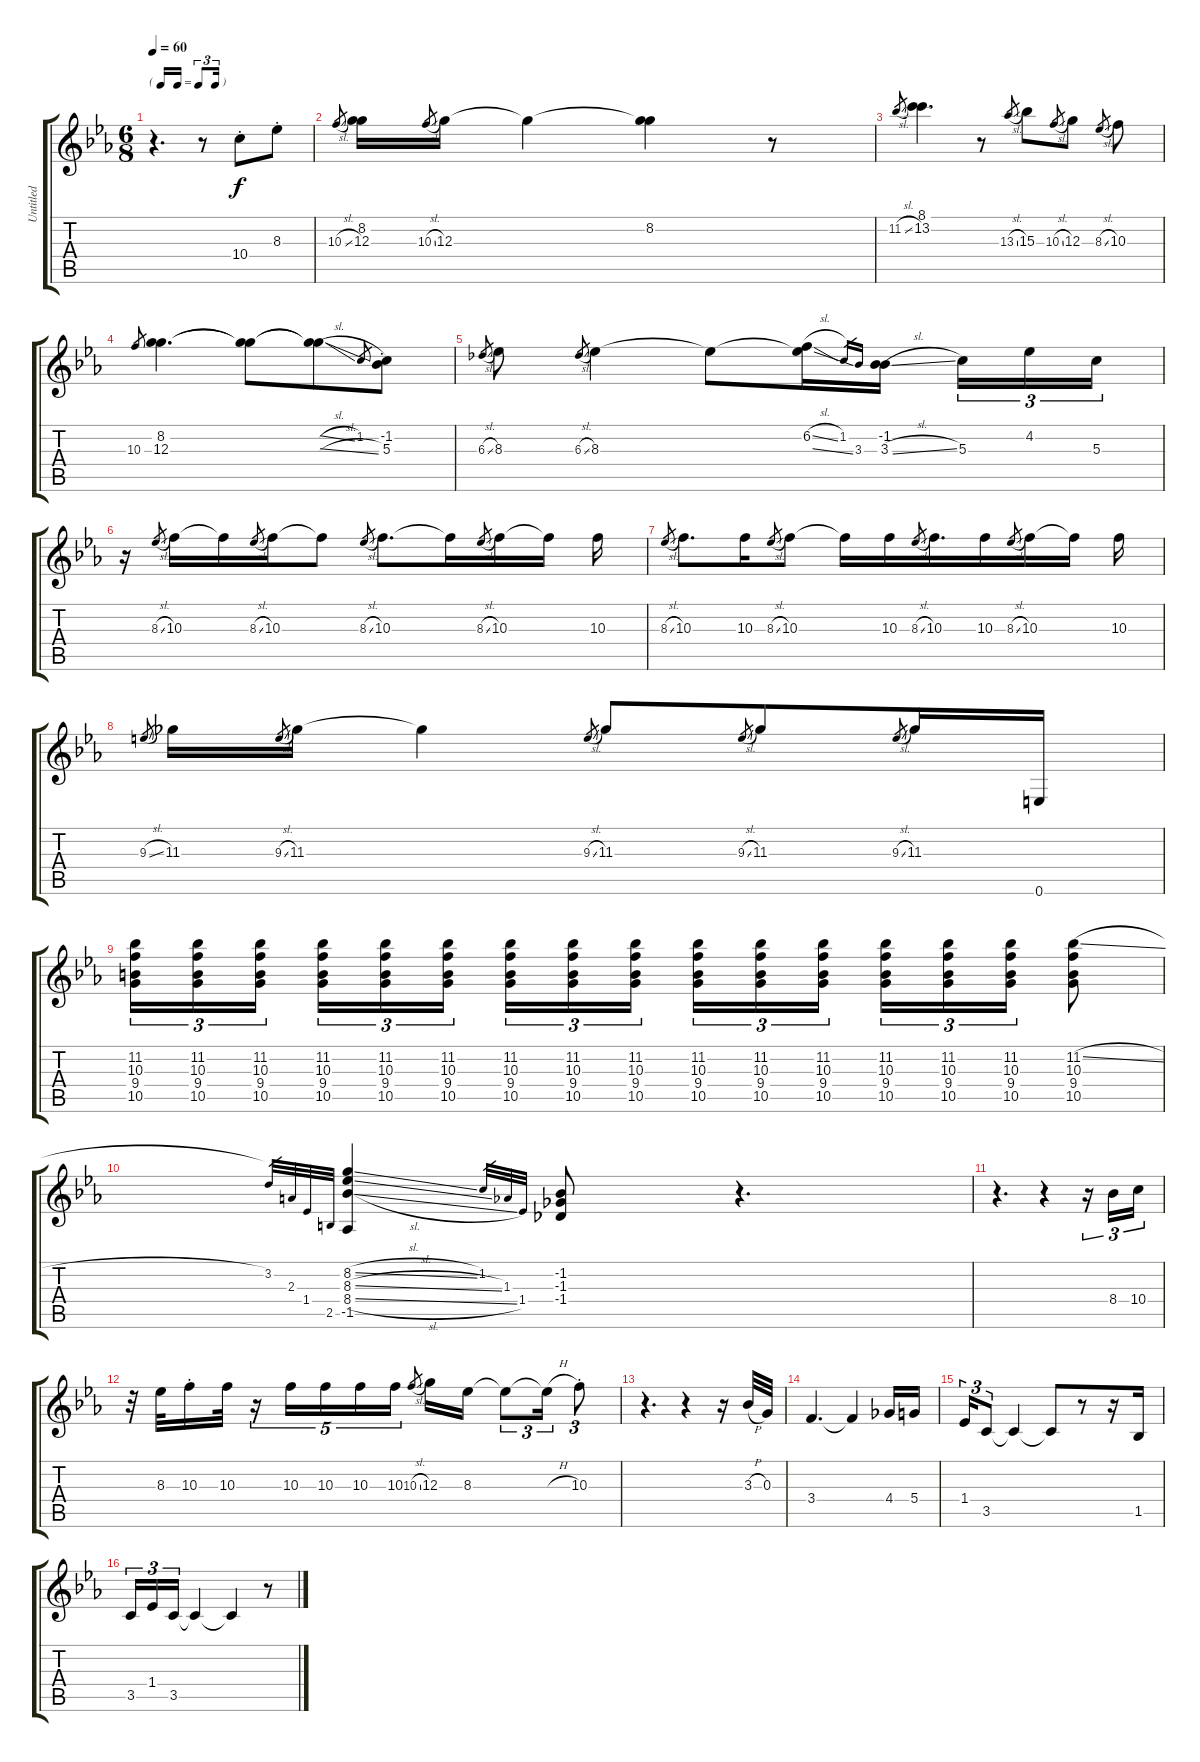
\track ("Untitled" "Untitled") {instrument acousticguitarnylon}
\staff {score tabs}
\tuning (E4 B3 G3 D3 A2 E2) {hide}
\ts (6 8)
\tf triplet16th
\tempo 60
\clef g2
\ks eb
r.4{d dy f} r.8 10.4{st}.8 8.3{st}.8 |
10.3{sl}.8{gr} (8.2 12.3).16 10.3{sl}.8{gr} 12.3.16 12.3{t}.4 (8.2 12.3{t}).4 r.8 |
11.2{sl}.8{gr} (8.1 13.2).4{d} r.8 13.3{sl}.8{gr} 15.3.8 10.3{sl}.8{gr} 12.3.8 8.3{sl}.8{gr} 10.3.8 |
10.3.8{gr} (8.2 12.3).4{d} (8.2{t} 12.3{t}).8 (8.2{sl t} 12.3{sl t}).8 1.2.8{gr} (-1.2 5.3{st}).8 |
6.3{sl}.8{gr} 8.3.8 6.3{sl}.8{gr} 8.3.4 8.3{t}.8 (6.2{sl} 8.3{ss t}).16 1.2.16{gr} 3.3.16{gr} (-1.2 3.3{sl}).16{beam splitsecondary} 5.3.16{tu (3 2)} 4.2.16{tu (3 2)} 5.3.16{tu (3 2)} |
r.16 8.3{sl}.8{gr} 10.3.16 10.3{t}.16 8.3{sl}.8{gr} 10.3.16 10.3{t}.8 8.3{sl}.8{gr} 10.3.8{d} 10.3{t}.16 8.3{sl}.8{gr} 10.3.16 10.3{t}.16 10.3.16 |
8.3{sl}.8{gr} 10.3.8{d} 10.3.16 8.3{sl}.8{gr} 10.3.8 10.3{t}.16 10.3.16 8.3{sl}.8{gr} 10.3.16{d} 10.3.16 8.3{sl}.8{gr} 10.3.16 10.3{t}.16 10.3.16 |
9.3{sl}.8{gr} 11.3.16 9.3{sl}.8{gr} 11.3.16 11.3{t}.4 9.3{sl}.8{gr} 11.3.8 9.3{sl}.8{gr} 11.3.8 9.3{sl}.8{gr} 11.3.16 0.6.16 |
(11.2 10.3 9.4 10.5).16{tu (3 2)} (11.2 10.3 9.4 10.5).16{tu (3 2)} (11.2 10.3 9.4 10.5).16{tu (3 2) beam splitsecondary} (11.2 10.3 9.4 10.5).16{tu (3 2)} (11.2 10.3 9.4 10.5).16{tu (3 2)} (11.2 10.3 9.4 10.5).16{tu (3 2) beam splitsecondary} (11.2 10.3 9.4 10.5).16{tu (3 2)} (11.2 10.3 9.4 10.5).16{tu (3 2)} (11.2 10.3 9.4 10.5).16{tu (3 2)} (11.2 10.3 9.4 10.5).16{tu (3 2)} (11.2 10.3 9.4 10.5).16{tu (3 2)} (11.2 10.3 9.4 10.5).16{tu (3 2) beam splitsecondary} (11.2 10.3 9.4 10.5).16{tu (3 2)} (11.2 10.3 9.4 10.5).16{tu (3 2)} (11.2 10.3 9.4 10.5).16{tu (3 2)} (11.2{sl} 10.3 9.4 10.5).8 |
3.2.32{gr} 2.3.32{gr} 1.4.32{gr} 2.5.32{gr} (8.2{sl} 8.3{sl} 8.4{sl} -1.5).4 1.2.32{gr} 1.3.32{gr} 1.4.32{gr} (-1.2 -1.3 -1.4).8 r.4{d} |
r.4{d} r.4 r.16{tu (3 2)} 8.4.16{tu (3 2)} 10.4.16{tu (3 2)} |
r.32 8.3.32 10.3{st}.16 10.3.32 r.16{tu (5 4)} 10.3.16{tu (5 4)} 10.3.16{tu (5 4)} 10.3.16{tu (5 4)} 10.3.16{tu (5 4)} 10.3{sl}.8{gr} 12.3.16 8.3.16 8.3{t}.8{tu (3 2)} 8.3{h t}.16{tu (3 2)} 10.3{st}.8{tu (3 2)} |
r.4{d} r.4 r.16 3.3{h}.32 0.3.32 |
3.4.4{d} 3.4{t}.4 4.4.16 5.4.16 |
1.4.16{tu (3 2)} 3.5.8{tu (3 2)} 3.5{t}.4 3.5{t}.8 r.8 r.16 1.5.16 |
3.5.16{tu (3 2)} 1.4.16{tu (3 2)} 3.5.16{tu (3 2)} 3.5{t}.4 3.5{t}.4 r.8
